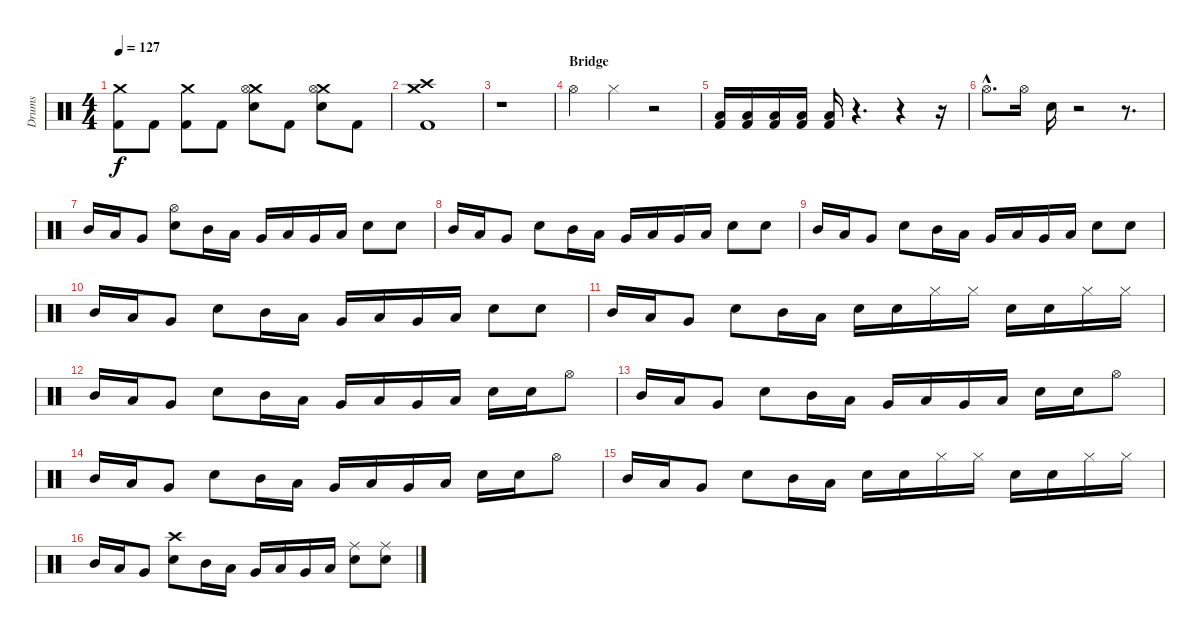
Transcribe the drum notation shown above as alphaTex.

\track ("Drums" "Drums") {instrument percussion}
\staff {score}
\articulation defaults
\ts (4 4)
\tempo 127
\clef neutral
\ks c
("Crash medium (hit)" "Kick (hit) 2").8{dy f} "Kick (hit) 2".8 ("Crash medium (hit)" "Kick (hit) 2").8 "Kick (hit) 2".8 ("Crash medium (hit)" "Hi-Hat (open)" "Electric Snare (hit)").8 "Kick (hit) 2".8 ("Crash medium (hit)" "Hi-Hat (open)" "Electric Snare (hit)").8 "Kick (hit) 2".8 |
("Crash medium (hit)" "Crash high (hit)" "Kick (hit) 2").1 |
r.1 |
\section ("" "Bridge")
"Hi-Hat (open)".4 "Hi-Hat (closed)".4 r.2 |
("Low Floor Tom (hit)" "Kick (hit) 2").16 ("Low Floor Tom (hit)" "Kick (hit) 2").16 ("Low Floor Tom (hit)" "Kick (hit) 2").16 ("Low Floor Tom (hit)" "Kick (hit) 2").16 ("Low Floor Tom (hit)" "Kick (hit) 2").16 r.4{d} r.4 r.16 |
"Hi-Hat (open)"{hac}.8{d} "Hi-Hat (open)".16 "Electric Snare (hit)".16 r.2 r.8{d} |
"Mid Tom (hit)".16 "Low Tom (hit)".16 "Very Low Tom (hit)".8 ("Hi-Hat (open)" "Electric Snare (hit)").8 "Mid Tom (hit)".16 "Low Tom (hit)".16 "Very Low Tom (hit)".16 "Low Floor Tom (hit)".16 "Very Low Tom (hit)".16 "Low Tom (hit)".16 "Electric Snare (hit)".8 "Electric Snare (hit)".8 |
"Mid Tom (hit)".16 "Low Tom (hit)".16 "Very Low Tom (hit)".8 "Electric Snare (hit)".8 "Mid Tom (hit)".16 "Low Tom (hit)".16 "Very Low Tom (hit)".16 "Low Floor Tom (hit)".16 "Very Low Tom (hit)".16 "Low Tom (hit)".16 "Electric Snare (hit)".8 "Electric Snare (hit)".8 |
"Mid Tom (hit)".16 "Low Tom (hit)".16 "Very Low Tom (hit)".8 "Electric Snare (hit)".8 "Mid Tom (hit)".16 "Low Tom (hit)".16 "Very Low Tom (hit)".16 "Low Floor Tom (hit)".16 "Very Low Tom (hit)".16 "Low Tom (hit)".16 "Electric Snare (hit)".8 "Electric Snare (hit)".8 |
"Mid Tom (hit)".16 "Low Tom (hit)".16 "Very Low Tom (hit)".8 "Electric Snare (hit)".8 "Mid Tom (hit)".16 "Low Tom (hit)".16 "Very Low Tom (hit)".16 "Low Floor Tom (hit)".16 "Very Low Tom (hit)".16 "Low Tom (hit)".16 "Electric Snare (hit)".8 "Electric Snare (hit)".8 |
"Mid Tom (hit)".16 "Low Tom (hit)".16 "Very Low Tom (hit)".8 "Electric Snare (hit)".8 "Mid Tom (hit)".16 "Low Tom (hit)".16 "Electric Snare (hit)".16 "Electric Snare (hit)".16 "Hi-Hat (closed)".16 "Hi-Hat (closed)".16 "Electric Snare (hit)".16 "Electric Snare (hit)".16 "Hi-Hat (closed)".16 "Hi-Hat (closed)".16 |
"Mid Tom (hit)".16 "Low Tom (hit)".16 "Very Low Tom (hit)".8 "Electric Snare (hit)".8 "Mid Tom (hit)".16 "Low Tom (hit)".16 "Very Low Tom (hit)".16 "Low Floor Tom (hit)".16 "Very Low Tom (hit)".16 "Low Tom (hit)".16 "Electric Snare (hit)".16 "Electric Snare (hit)".16 "Hi-Hat (open)".8 |
"Mid Tom (hit)".16 "Low Tom (hit)".16 "Very Low Tom (hit)".8 "Electric Snare (hit)".8 "Mid Tom (hit)".16 "Low Tom (hit)".16 "Very Low Tom (hit)".16 "Low Floor Tom (hit)".16 "Very Low Tom (hit)".16 "Low Tom (hit)".16 "Electric Snare (hit)".16 "Electric Snare (hit)".16 "Hi-Hat (open)".8 |
"Mid Tom (hit)".16 "Low Tom (hit)".16 "Very Low Tom (hit)".8 "Electric Snare (hit)".8 "Mid Tom (hit)".16 "Low Tom (hit)".16 "Very Low Tom (hit)".16 "Low Floor Tom (hit)".16 "Very Low Tom (hit)".16 "Low Tom (hit)".16 "Electric Snare (hit)".16 "Electric Snare (hit)".16 "Hi-Hat (open)".8 |
"Mid Tom (hit)".16 "Low Tom (hit)".16 "Very Low Tom (hit)".8 "Electric Snare (hit)".8 "Mid Tom (hit)".16 "Low Tom (hit)".16 "Electric Snare (hit)".16 "Electric Snare (hit)".16 "Hi-Hat (closed)".16 "Hi-Hat (closed)".16 "Electric Snare (hit)".16 "Electric Snare (hit)".16 "Hi-Hat (closed)".16 "Hi-Hat (closed)".16 |
"Mid Tom (hit)".16 "Low Tom (hit)".16 "Very Low Tom (hit)".8 ("Crash high (hit)" "Electric Snare (hit)").8 "Mid Tom (hit)".16 "Low Tom (hit)".16 "Very Low Tom (hit)".16 "Low Floor Tom (hit)".16 "Very Low Tom (hit)".16 "Low Tom (hit)".16 ("Ride (middle)" "Electric Snare (hit)").8 ("Ride (middle)" "Electric Snare (hit)").8
